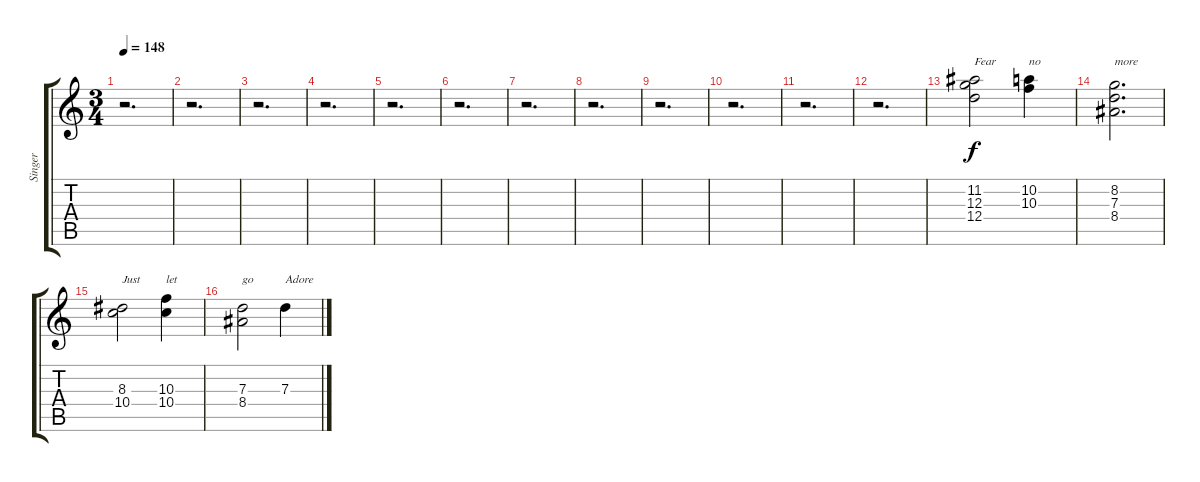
\track ("Singer" "Singer") {instrument distortionguitar}
\staff {score tabs}
\tuning (E4 B3 G3 D3 A2 E2) {hide}
\ts (3 4)
\tempo 148
\clef g2
\ks c
r.2{d dy f} |
r.2{d} |
r.2{d} |
r.2{d} |
r.2{d} |
r.2{d} |
r.2{d} |
r.2{d} |
r.2{d} |
r.2{d} |
r.2{d} |
r.2{d} |
(11.2 12.3 12.4).2{txt "Fear"} (10.2 10.3).4{txt "no"} |
(8.2 7.3 8.4).2{d txt "more"} |
(8.3 10.4).2{txt "Just"} (10.3 10.4).4{txt "let"} |
(7.3 8.4).2{txt "go"} 7.3.4{txt "Adore"}
